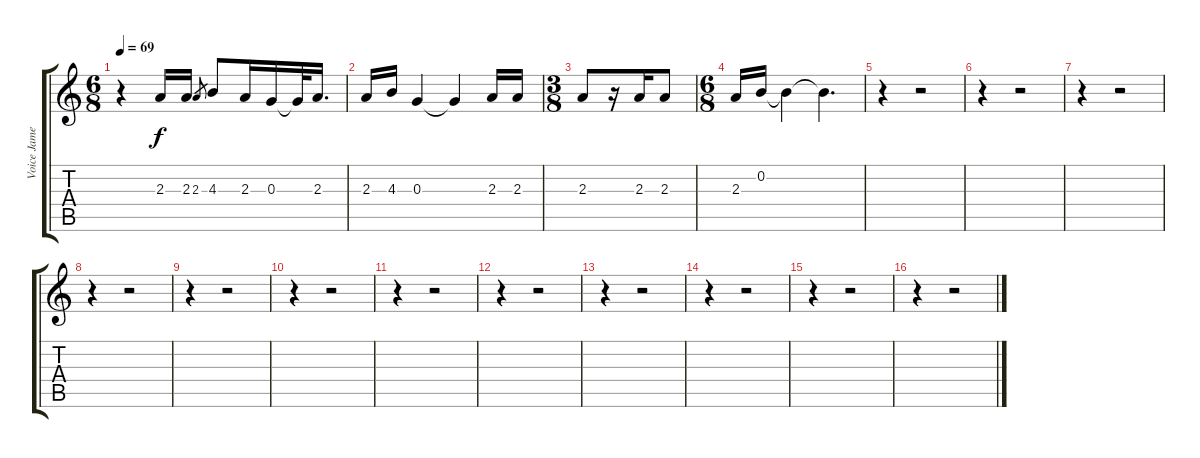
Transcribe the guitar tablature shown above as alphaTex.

\track ("Voice James" "Voice Jame") {instrument distortionguitar}
\staff {score tabs}
\tuning (E4 B3 G3 D3 A2 E2) {hide}
\ts (6 8)
\tempo 69
\clef g2
\ks c
r.4{dy f} 2.3.16 2.3.16 2.3.8{gr} 4.3.8 2.3.16 0.3.16 0.3{t}.32 2.3.16{d} |
2.3.16 4.3.16 0.3.4 0.3{t}.4 2.3.16 2.3.16 |
\ts (3 8)
2.3.8 r.16 2.3.16 2.3.8 |
\ts (6 8)
2.3.16 0.2.16 0.2{t}.4 0.2{t}.4{d} |
r.4 r.2 |
r.4 r.2 |
r.4 r.2 |
r.4 r.2 |
r.4 r.2 |
r.4 r.2 |
r.4 r.2 |
r.4 r.2 |
r.4 r.2 |
r.4 r.2 |
r.4 r.2 |
r.4 r.2
